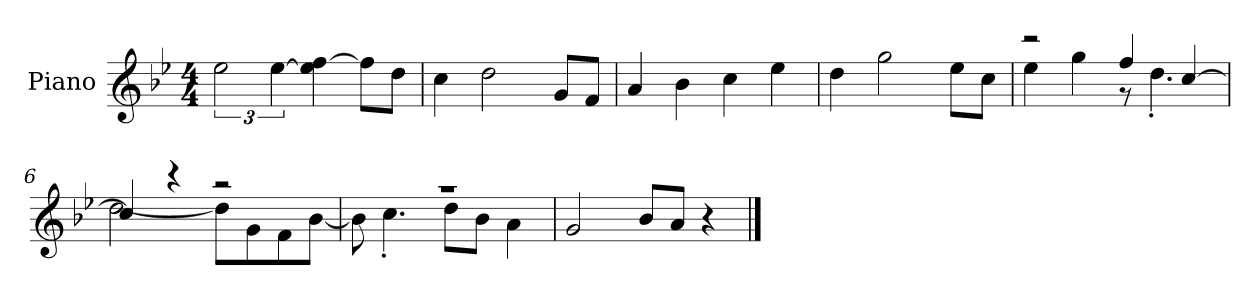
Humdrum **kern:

**kern
*part1
*staff1
*I"Piano
*I'P-no
*clefG2
*k[b-e-]
*M4/4
*MM178
=1
3ee-\
[6ee-\
4ee-\] [4ff\
8ff\L]
8dd\J
=2
4cc\
2dd\
8g/L
8f/J
=3
4a/
4b-\
4cc\
4ee-\
=4
4dd\
2gg\
8ee-\L
8cc\J
=5
*^
2r	4ee-\
.	4gg\
4ff/	8r
.	4.dd'\
[4cc/	.
=6	=6
4cc/]	[2dd\
4r	.
2r	8dd\L]
.	8g\
.	8f\
.	[8b-\J
!!LO:LB:g=z	!!
=7	=7
1r	8b-\]
.	4.cc'\
.	8dd\L
.	8b-\J
.	4a\
*v	*v
=8
2g/
8b-/L
8a/J
4r
==
*-
